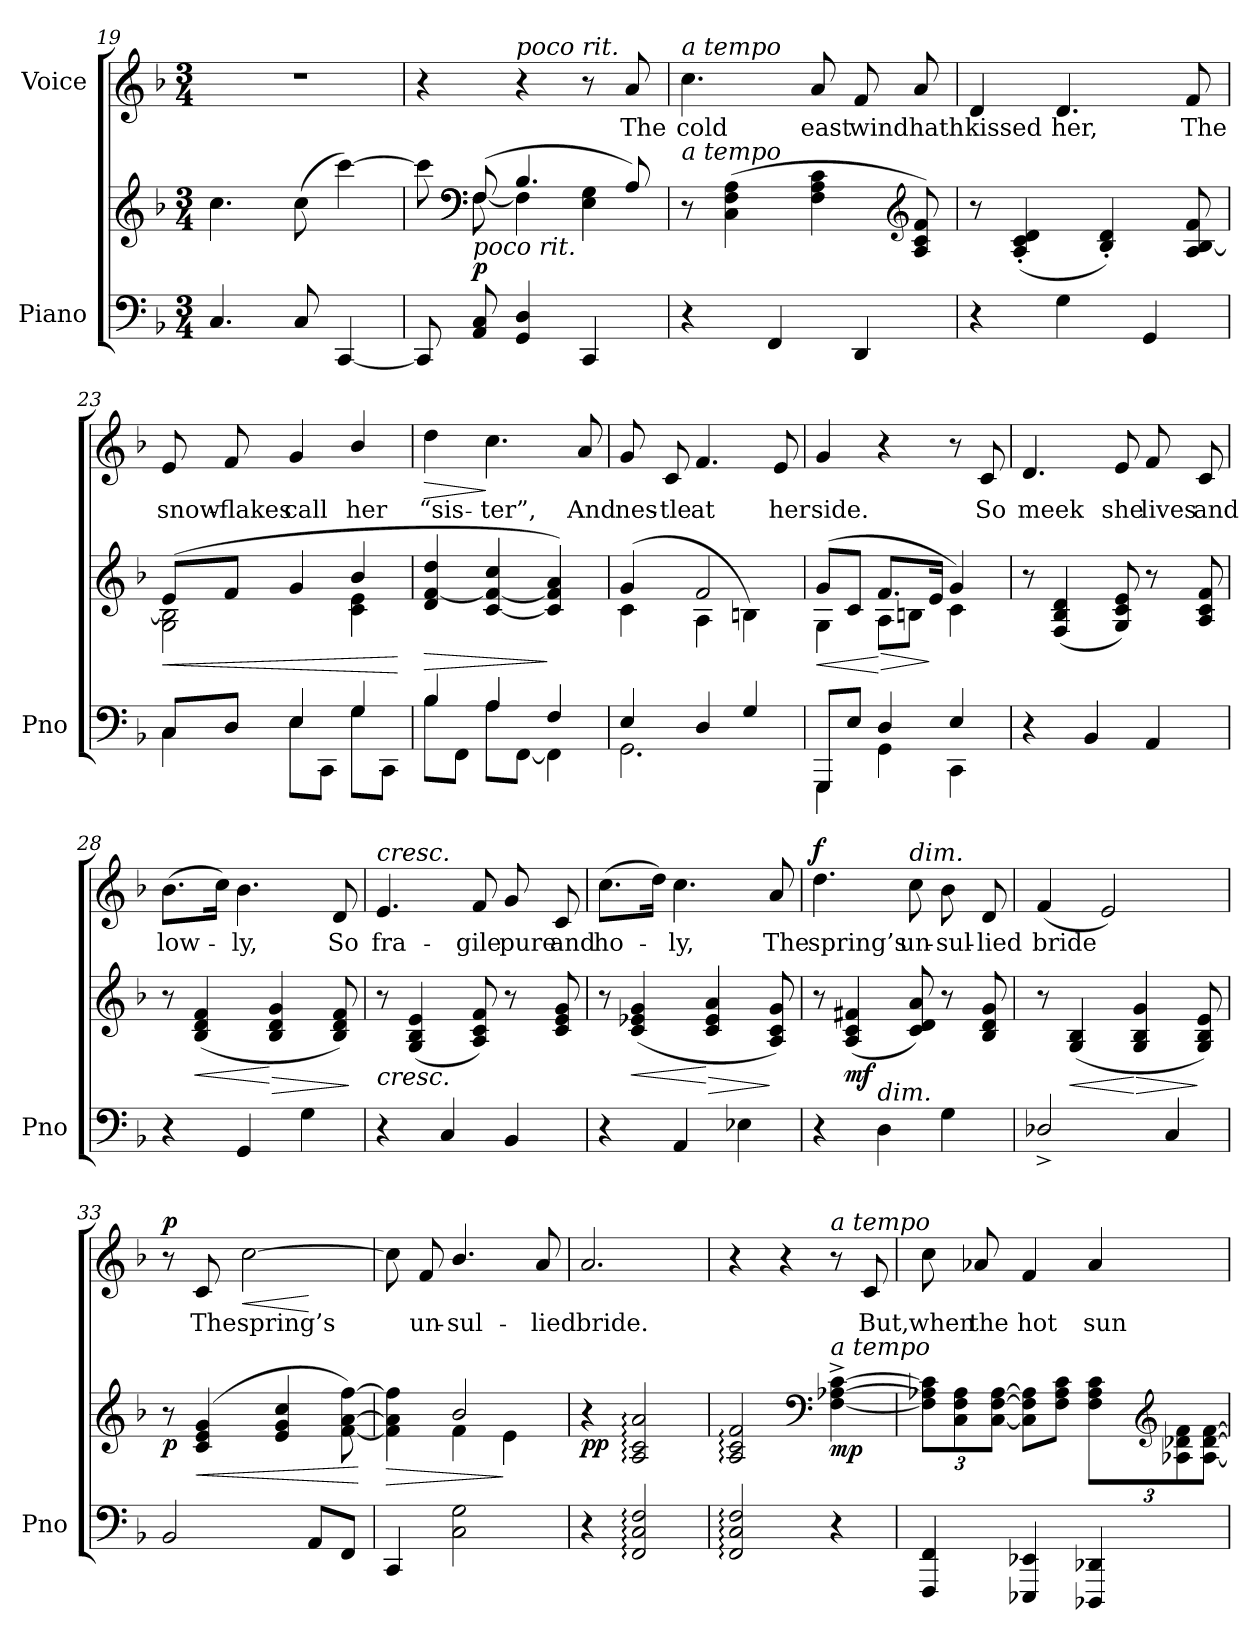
**kern	**kern	**dynam	**kern	**text	**dynam
*part2	*part2	*part2	*part1	*part1	*part1
*staff3	*staff2	*staff2/3	*staff1	*staff1	*staff1
*I"Piano	*	*	*I"Voice	*	*
*I'Pno	*	*	*	*	*
*clefF4	*clefG2	*	*clefG2	*	*
*k[b-]	*k[b-]	*	*k[b-]	*	*
*M3/4	*M3/4	*	*M3/4	*	*
=19	=19	=19	=19	=19	=19
4.C/	4.cc\	.	2.r	.	.
8C/	(>8cc\	.	.	.	.
[4CC/	[4ccc\)	.	.	.	.
=20	=20	=20	=20	=20	=20
*	*	*	*MM95	*	*
*	*^	*	*	*	*
8CC/]	8ccc\]	8reeeyy	.	4r	.	.
*	*clefF4	*	*	*	*	*
!	!LO:TX:b:i:t=poco rit.	!	!	!	!	!
!	!	!	!LO:DY:a=2	!	!	!
8AA/ 8C/	(>8F/	[8F\	p	.	.	.
*	*	*	*	*MM85	*	*
!	!	!	!	!LO:TX:a:i:t=poco rit.	!	!
4GG/ 4D/	4.B-/	4F\]	.	4r	.	.
4CC/	.	4E\ 4G\	.	8r	.	.
!	!	!	!	!	!LO:LY:b	!
.	8A/)	.	.	8a/	The	.
*	*v	*v	*	*	*	*
!!LO:LB:g=z
=21	=21	=21	=21	=21	=21
*	*	*	*MM100	*	*
!	!	!	!LO:TX:a:i:t=a tempo	!	!
!	!LO:TX:a:i:t=a tempo	!	!	!	!
!	!	!	!	!LO:LY:b	!
4r	8r	.	4.cc\	cold	.
.	(>4C\ 4F\ 4A\	.	.	.	.
4FF/	.	.	.	.	.
!	!	!	!	!LO:LY:b	!
.	4F\ 4A\ 4c\	.	8a/	east	.
!	!	!	!	!LO:LY:b	!
4DD/	.	.	8f/	wind	.
*	*clefG2	*	*	*	*
!	!	!	!	!LO:LY:b	!
.	8A/ 8c/ 8f/)	.	8a/	hath	.
=22	=22	=22	=22	=22	=22
!	!	!	!	!LO:LY:b	!
4r	8r	.	4d/	kissed	.
.	(>4A/' 4c/' 4d/'	.	.	.	.
!	!	!	!	!LO:LY:b	!
4G\	.	.	4.d/	her,	.
.	4B-/' 4d/')	.	.	.	.
4GG/	.	.	.	.	.
!	!	!	!	!LO:LY:b	!
.	8A/ [8B-/ 8f/	.	8f/	The	.
=23	=23	=23	=23	=23	=23
*^	*	*	*	*	*
!	!	!	!LO:HP:b	!	!LO:LY:b	!
*	*	*^	*	*	*	*
8C/L	4C\	(>8e/L	2G\ 2B-\]	<	8e/	snow-	.
!	!	!	!	!	!	!LO:LY:b	!
8D/J	.	8f/J	.	.	8f/	-flakes	.
!	!	!	!	!	!	!LO:LY:b	!
4E/	8E\L	4g/	.	.	4g/	call	.
.	8CC\J	.	.	.	.	.	.
!	!	!	!	!	!	!LO:LY:b	!
4G/	8G\L	4b-/	4c\ 4e\	.	4b-/	her	.
.	8CC\J	.	.	.	.	.	.
*v	*v	*	*	*	*	*	*
*	*v	*v	*	*	*	*
.	.	[	.	.	.
!!LO:LB:g=z
=24	=24	=24	=24	=24	=24
*^	*	*	*	*	*
!	!	!	!LO:HP:b	!	!LO:LY:b	!LO:HP:b
4B-/	8B-\L	4d/ [4f/ 4dd/	>	4dd\	“sis-	>
.	8FF\J	.	.	.	.	.
!	!	!	!	!	!LO:LY:b	!
4A/	8A\L	[4c/ 4f/_ 4cc/	.	4.cc\	-ter”,	]
.	[8FF\J	.	.	.	.	.
4F/	4FF\]	4c/] 4f/] 4a/)	]	.	.	.
!	!	!	!	!	!LO:LY:b	!
.	.	.	.	8a/	And	.
=25	=25	=25	=25	=25	=25	=25
*	*	*^	*	*	*	*
!	!	!	!	!	!	!LO:LY:b	!
4E/	2.GG\	(>4g/	4c\	.	8g/	nes-	.
!	!	!	!	!	!	!LO:LY:b	!
.	.	.	.	.	8c/	-tle	.
!	!	!	!	!	!	!LO:LY:b	!
4D/	.	2f/	4A\	.	4.f/	at	.
4G/	.	.	4Bn\)	.	.	.	.
!	!	!	!	!	!	!LO:LY:b	!
.	.	.	.	.	8e/	her	.
=26	=26	=26	=26	=26	=26	=26	=26
!	!	!	!	!LO:HP:b	!	!LO:LY:b	!
8GGG/L	4GGG\	(>8g/L	4G\	<	4g/	side.	.
8E/J	.	8c/J	.	.	.	.	.
!	!	!	!	!LO:HP:n=1:b	!	!	!
4D/	4GG\	8.f/L	8A\L	[ >	4r	.	.
.	.	.	8Bn\J	.	.	.	.
.	.	16e/Jk	.	]	.	.	.
4E/	4CC\	4g/)	4c\	.	8r	.	.
!	!	!	!	!	!	!LO:LY:b	!
.	.	.	.	.	8c/	So	.
*v	*v	*	*	*	*	*	*
*	*v	*v	*	*	*	*
!!LO:LB:g=z
=27	=27	=27	=27	=27	=27
!	!	!	!	!LO:LY:b	!
4r	8r	.	4.d/	meek	.
.	(>4F/ 4B-/ 4d/	.	.	.	.
4BB-/	.	.	.	.	.
!	!	!	!	!LO:LY:b	!
.	8G/ 8c/ 8e/)	.	8e/	she	.
!	!	!	!	!LO:LY:b	!
4AA/	8r	.	8f/	lives	.
!	!	!	!	!LO:LY:b	!
.	8A/ 8c/ 8f/	.	8c/	and	.
=28	=28	=28	=28	=28	=28
!	!	!	!	!LO:LY:b	!
4r	8r	.	(>8.b-\L	low-	.
!	!	!LO:HP:b	!	!	!
.	(>4B-/ 4d/ 4f/	<	.	.	.
.	.	.	16cc\Jk)	.	.
!	!	!	!	!LO:LY:b	!
4GG/	.	.	4.b-\	-ly,	.
!	!	!LO:HP:n=1:b	!	!	!
.	4B-/ 4d/ 4g/	[ >	.	.	.
4G\	.	.	.	.	.
!	!	!	!	!LO:LY:b	!
.	8B-/ 8d/ 8f/)	.	8d/	So	.
.	.	]	.	.	.
!!LO:PB:g=z
=29	=29	=29	=29	=29	=29
!	!	!	!LO:TX:a:i:t=cresc.	!	!
!	!LO:TX:b:i:t=cresc.	!	!	!	!
!	!	!	!	!LO:LY:b	!
4r	8r	.	4.e/	fra-	.
.	(>4G/ 4B-/ 4e/	.	.	.	.
4C/	.	.	.	.	.
!	!	!	!	!LO:LY:b	!
.	8A/ 8c/ 8f/)	.	8f/	-gile	.
!	!	!	!	!LO:LY:b	!
4BB-/	8r	.	8g/	pure	.
!	!	!	!	!LO:LY:b	!
.	8c/ 8e/ 8g/	.	8c/	and	.
=30	=30	=30	=30	=30	=30
!	!	!	!	!LO:LY:b	!
4r	8r	.	(>8.cc\L	ho-	.
!	!	!LO:HP:b	!	!	!
.	(>4c/ 4e-X/ 4g/	<	.	.	.
.	.	.	16dd\Jk)	.	.
!	!	!	!	!LO:LY:b	!
4AA/	.	.	4.cc\	-ly,	.
!	!	!LO:HP:n=1:b	!	!	!
.	4c/ 4e-/ 4a/	[ >	.	.	.
4E-X\	.	.	.	.	.
!	!	!	!	!LO:LY:b	!
.	8A/ 8c/ 8g/)	]	8a/	The	.
!!LO:LB:g=z
=31	=31	=31	=31	=31	=31
!	!	!	!	!LO:LY:b	!LO:DY:a
4r	8r	.	4.dd\	spring’s	f
!	!	!LO:DY:b	!	!	!
.	(>4A/ 4c/ 4f#X/	mf	.	.	.
!LO:TX:a:i:t=dim.	!	!	!	!	!
4D\	.	.	.	.	.
!	!	!	!LO:TX:a:i:t=dim.	!	!
!	!	!	!	!LO:LY:b	!
.	8c/ 8d/ 8a/)	.	8cc\	un-	.
!	!	!	!	!LO:LY:b	!
4G\	8r	.	8b-\	-sul-	.
!	!	!	!	!LO:LY:b	!
.	8B-/ 8d/ 8g/	.	8d/	-lied	.
=32	=32	=32	=32	=32	=32
!	!	!	!	!LO:LY:b	!
2D-X^/	8r	.	(<4f/	bride	.
!	!	!LO:HP:b	!	!	!
.	(>4G/ 4B-/	<	.	.	.
.	.	.	2e/)	.	.
!	!	!LO:HP:n=1:b	!	!	!
.	4G/ 4B-/ 4g/	[ >	.	.	.
4C/	.	.	.	.	.
.	8G/ 8B-/ 8e/)	]	.	.	.
=33	=33	=33	=33	=33	=33
*	*	*	*^	*	*
!	!	!LO:DY:b	!	!	!	!LO:DY:a
2BB-/	8r	p	8r	4reyy	.	p
!	!	!LO:HP:b	!	!	!LO:LY:b	!
.	(>4c/ 4e/ 4g/	<	8c/	.	The	.
!	!	!	!	!	!LO:LY:b	!LO:HP:b
.	.	.	[2cc\	4reyy	spring’s	<
.	4e/ 4g/ 4cc/	.	.	.	.	.
8AA/L	.	.	.	4reyy	.	[
8FF/J	[8f\ [8a\ [8ff\)	.	.	.	.	.
*	*	*	*v	*v	*	*
.	.	[	.	.	.
!!LO:LB:g=z
=34	=34	=34	=34	=34	=34
*	*	*	*MM95	*	*
!	!	!	!LO:TX:a:t=rall.	!	!
!	!LO:TX:b:i:t=rall.	!	!	!	!
!	!	!LO:HP:b	!	!	!
*	*^	*	*^	*	*
4CC/	4f\] 4a\] 4ff\]	4rAyy	>	8cc\]	2ryy	.	.
!	!	!	!	!	!	!LO:LY:b	!
.	.	.	.	8f/	.	un-	.
*	*	*	*	*MM90	*	*	*
!	!	!	!	!	!	!LO:LY:b	!
2C\ 2G\	2b-/	4f\	.	4.b-/	.	-sul-	.
*	*	*	*	*MM85	*	*	*
.	.	4e\	]	.	4ryy	.	.
!	!	!	!	!	!	!LO:LY:b	!
.	.	.	.	8a/	.	-lied	.
*	*v	*v	*	*	*	*	*
=35	=35	=35	=35	=35	=35	=35
*	*	*	*MM80	*	*	*
!	!	!LO:DY:b	!	!	!LO:LY:b	!
4r	4r	pp	2.a/	4ryy	bride.	.
*	*	*	*MM78	*	*	*
2FF/: 2C/: 2F/:	2A/: 2c/: 2a/:	.	.	2ryy	.	.
*	*	*	*v	*v	*	*
=36	=36	=36	=36	=36	=36
*	*	*	*MM75	*	*
2FF/: 2C/: 2F/:	2A/: 2c/: 2f/:	.	4r	.	.
.	.	.	4r	.	.
*	*clefF4	*	*	*	*
*	*	*	*MM100	*	*
!	!	!	!LO:TX:a:i:t=a tempo	!	!
!	!LO:TX:a:i:t=a tempo	!	!	!	!
!	!	!LO:DY:b	!	!	!
4r	[4F\^ [4A-X\^ [4c\^	mp	8r	.	.
!	!	!	!	!LO:LY:b	!
.	.	.	8c/	But,	.
!!LO:LB:g=z
=37	=37	=37	=37	=37	=37
*	*Xbrackettup	*	*	*	*
!	!	!	!	!LO:LY:b	!
4FFF/ 4FF/	12F\] 12A-X\] 12c\]L	.	8cc\	when	.
.	12C\ 12F\ 12A-\	.	.	.	.
!	!	!	!	!LO:LY:b	!
.	.	.	8a-X/	the	.
.	[12C\ [12F\ [12A-\J	.	.	.	.
!	!	!	!	!LO:LY:b	!
4EEE-X/ 4EE-X/	8C\] 8F\] 8A-\]L	.	4f/	hot	.
.	8F\ 8A-\ 8c\J	.	.	.	.
!	!	!	!	!LO:LY:b	!
4DDD-X/ 4DD-X/	12F\ 12A-\ 12c\L	.	4a-/	sun	.
*	*clefG2	*	*	*	*
.	12A-X\ 12d-X\ 12f\	.	.	.	.
.	[12A-\ [12d-\ [12f\J	.	.	.	.
=	=	=	=	=	=
*-	*-	*-	*-	*-	*-
